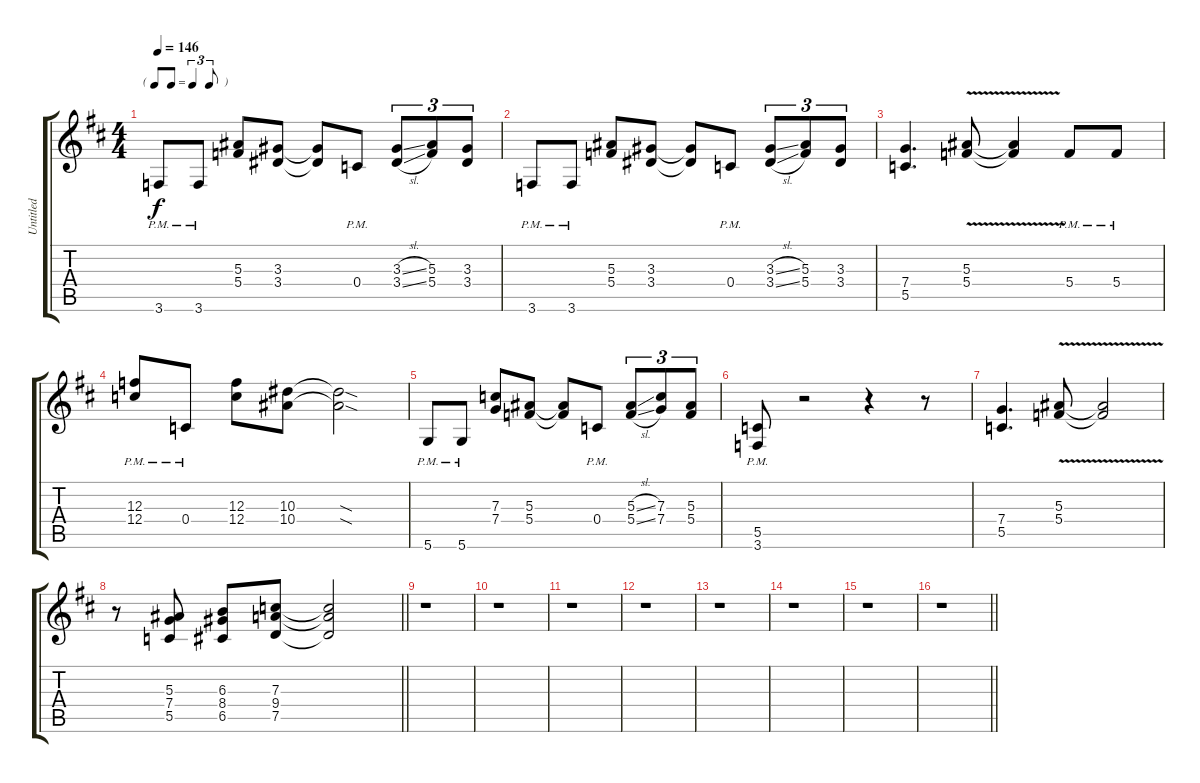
\track ("Untitled" "Untitled") {instrument distortionguitar}
\staff {score tabs}
\tuning (D4 A3 F3 C3 G2 D2) {hide}
\ts (4 4)
\tf triplet8th
\tempo 146
\clef g2
\ks d
3.6{pm}.8{dy f} 3.6{pm}.8 (5.3 5.4).8 (3.3 3.4).8 (3.3{t} 3.4{t}).8 0.4{pm}.8 (3.3{sl} 3.4{sl}).8{tu (3 2)} (5.3 5.4).8{tu (3 2)} (3.3 3.4).8{tu (3 2)} |
3.6{pm}.8 3.6{pm}.8 (5.3 5.4).8 (3.3 3.4).8 (3.3{t} 3.4{t}).8 0.4{pm}.8 (3.3{sl} 3.4{sl}).8{tu (3 2)} (5.3 5.4).8{tu (3 2)} (3.3 3.4).8{tu (3 2)} |
(7.4 5.5).4{d} (5.3{v} 5.4{v}).8 (5.3{v t} 5.4{v t}).4 5.4{pm}.8 5.4{pm}.8 |
(12.3{pm} 12.4{pm}).8 0.4{pm}.8 (12.3 12.4).8 (10.3 10.4).8 (10.3{sod t} 10.4{sod t}).2 |
5.6{pm}.8 5.6{pm}.8 (7.3 7.4).8 (5.3 5.4).8 (5.3{t} 5.4{t}).8 0.4{pm}.8 (5.3{sl} 5.4{sl}).8{tu (3 2)} (7.3 7.4).8{tu (3 2)} (5.3 5.4).8{tu (3 2)} |
(5.5{pm} 3.6{pm}).8 r.2 r.4 r.8 |
(7.4 5.5).4{d} (5.3{v} 5.4{v}).8 (5.3{v t} 5.4{v t}).2 |
\barLineRight lightlight
r.8 (5.3 7.4 5.5).8 (6.3 8.4 6.5).8 (7.3 9.4 7.5).8 (7.3{t} 9.4{t} 7.5{t}).2 |
r.1 |
r.1 |
r.1 |
r.1 |
r.1 |
r.1 |
r.1 |
\barLineRight lightlight
r.1
